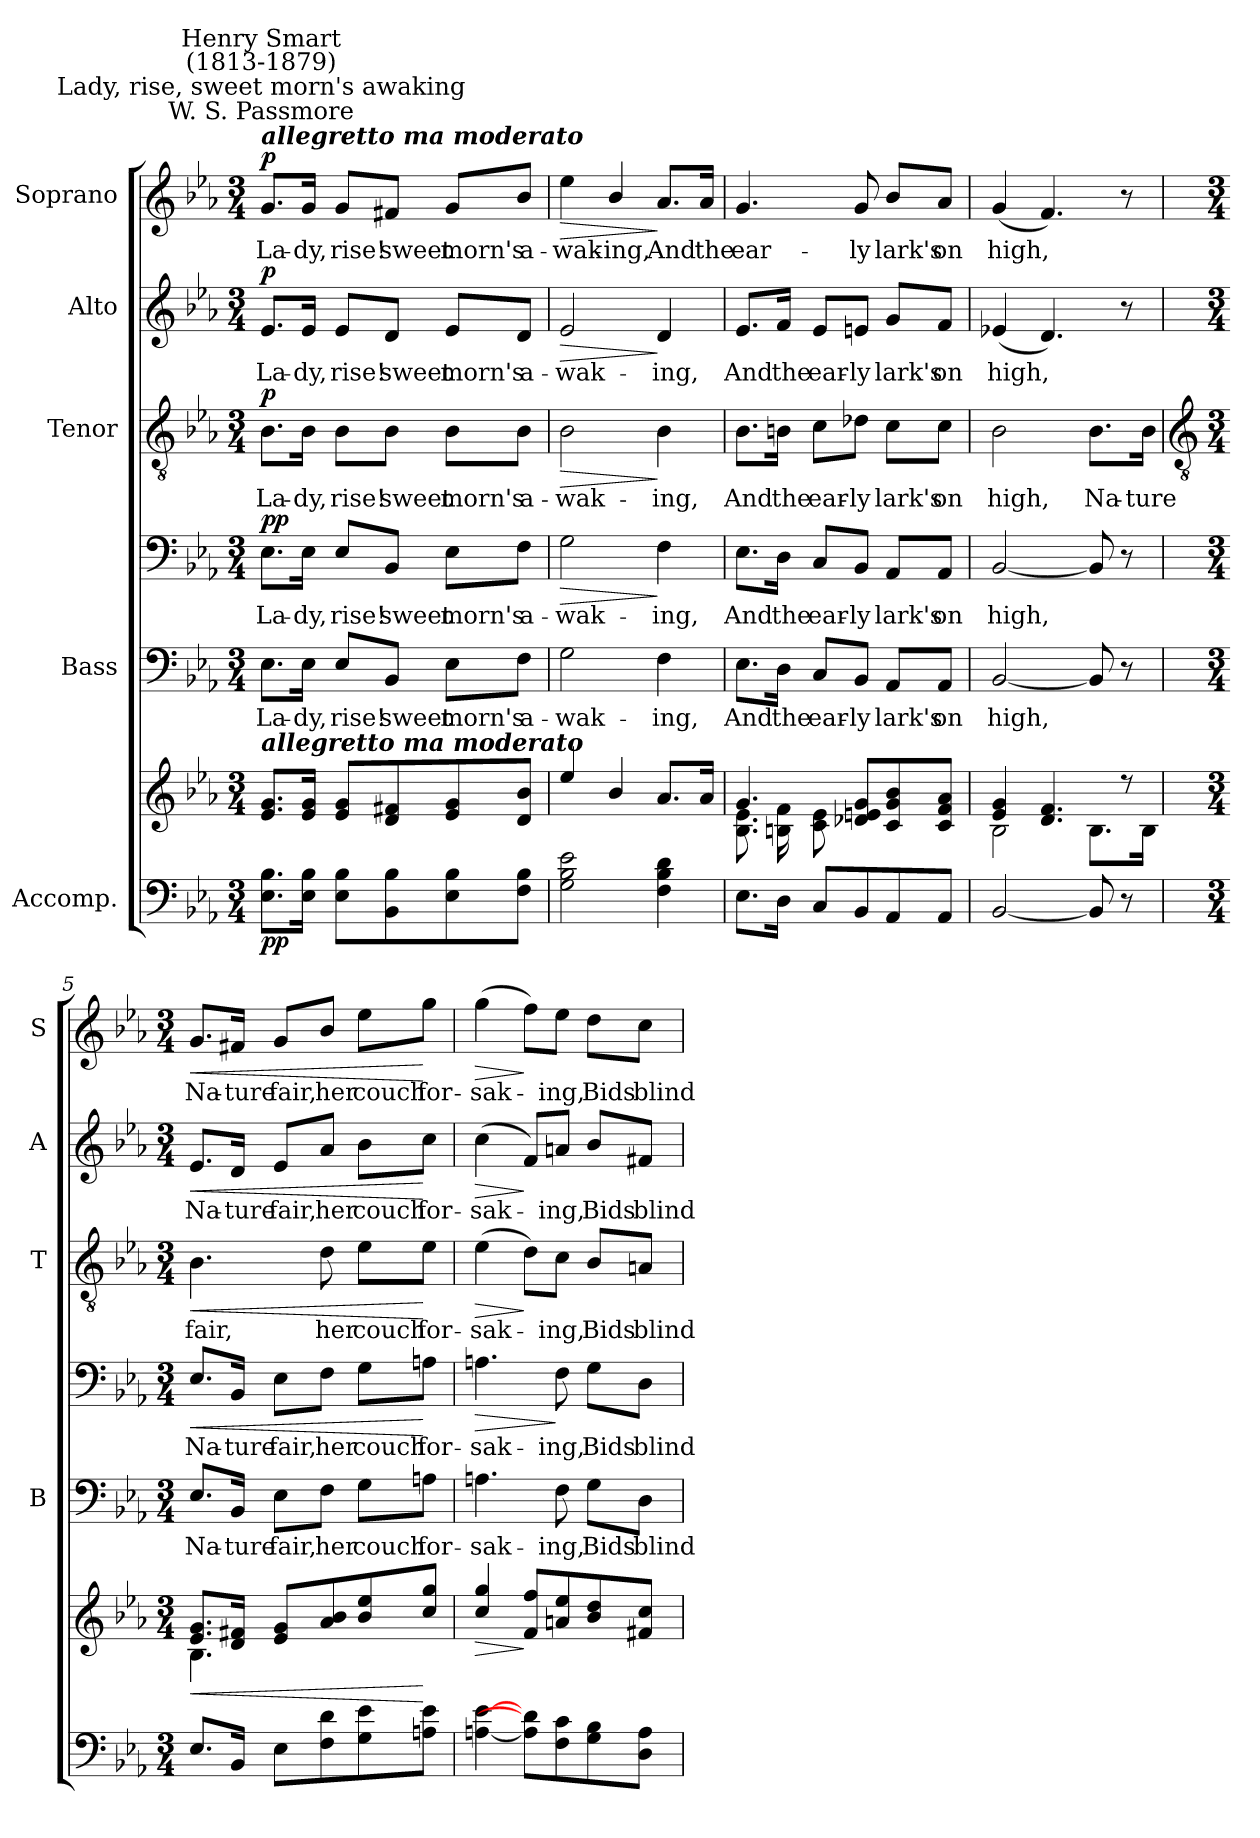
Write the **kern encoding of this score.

**kern	**kern	**dynam	**kern	**text	**kern	**text	**dynam	**kern	**text	**dynam	**kern	**text	**dynam	**kern	**text	**dynam
*part5	*part5	*part5	*part4	*part4	*part4	*part4	*part4	*part3	*part3	*part3	*part2	*part2	*part2	*part1	*part1	*part1
*staff7	*staff6	*staff6/7	*staff5	*staff5	*staff4	*staff4	*staff4/5	*staff3	*staff3	*staff3	*staff2	*staff2	*staff2	*staff1	*staff1	*staff1
*I"Accomp.	*	*	*I"Bass	*	*	*	*	*I"Tenor	*	*	*I"Alto	*	*	*I"Soprano	*	*
*	*	*	*I'B	*	*	*	*	*I'T	*	*	*I'A	*	*	*I'S	*	*
*clefF4	*clefG2	*	*	*	*clefF4	*	*	*clefGv2	*	*	*clefG2	*	*	*clefG2	*	*
*k[b-e-a-]	*k[b-e-a-]	*	*k[b-e-a-]	*	*k[b-e-a-]	*	*	*k[b-e-a-]	*	*	*k[b-e-a-]	*	*	*k[b-e-a-]	*	*
*E-:	*E-:	*	*E-:	*	*E-:	*	*	*E-:	*	*	*E-:	*	*	*E-:	*	*
*M3/4	*M3/4	*	*M3/4	*	*M3/4	*	*	*M3/4	*	*	*M3/4	*	*	*M3/4	*	*
*MM80	*MM80	*	*MM80	*	*MM80	*	*	*MM80	*	*	*MM80	*	*	*MM80	*	*
=1	=1	=1	=1	=1	=1	=1	=1	=1	=1	=1	=1	=1	=1	=1	=1	=1
*	*^	*	*	*	*	*	*	*	*	*	*	*	*	*	*	*
!	!	!	!	!	!	!	!	!	!	!	!	!	!	!	!LO:TX:a:Bi:t=allegretto ma moderato	!	!
!	!	!	!	!	!	!	!	!	!	!	!	!	!	!	!LO:TX:a:cj:t=W. S. Passmore	!	!
!	!	!	!	!	!	!	!	!	!	!	!	!	!	!	!LO:TX:a:cj:t=Lady, rise, sweet morn's awaking	!	!
!	!	!	!	!	!	!	!	!	!	!	!	!	!	!	!LO:TX:a:cj:t=Henry Smart\n(1813-1879)	!	!
!	!LO:TX:a:Bi:t=allegretto ma moderato	!	!	!	!	!	!	!	!	!	!	!	!	!	!	!	!
!	!	!LO:N:vis=1	!LO:DY:b=2	!	!LO:LY:b	!	!LO:LY:b	!	!	!LO:LY:b	!	!	!LO:LY:b	!	!	!LO:LY:b	!
!	!	!	!LO:DY:n=1:b	!	!	!	!	!LO:DY:b=2	!	!	!	!	!	!	!	!	!
!	!	!	!	!	!	!	!	!LO:DY:n=1:b	!	!	!LO:DY:b	!	!	!LO:DY:b	!	!	!LO:DY:b
8.E- 8.B-L	8.e- 8.gL	2.ryy	p p	8.E-L	La-	8.E-\L	La-	p p	8.B-\L	La-	p	8.e-/L	La-	p	8.g/L	La-	p
!	!	!	!	!	!LO:LY:b	!	!LO:LY:b	!	!	!LO:LY:b	!	!	!LO:LY:b	!	!	!LO:LY:b	!
16E- 16B-J	16e- 16gJ	.	.	16E-Jk	-dy,	16E-\Jk	-dy,	.	16B-\Jk	-dy,	.	16e-/Jk	-dy,	.	16g/Jk	-dy,	.
!	!	!	!	!	!LO:LY:b	!	!LO:LY:b	!	!	!LO:LY:b	!	!	!LO:LY:b	!	!	!LO:LY:b	!
8E- 8B-L	8e- 8gL	.	.	8E-L	rise!	8E-/L	rise!	.	8B-\L	rise!	.	8e-/L	rise!	.	8g/L	rise!	.
!	!	!	!	!	!LO:LY:b	!	!LO:LY:b	!	!	!LO:LY:b	!	!	!LO:LY:b	!	!	!LO:LY:b	!
8BB- 8B-	8d 8f#X	.	.	8BB-J	sweet	8BB-/J	sweet	.	8B-\J	sweet	.	8d/J	sweet	.	8f#X/J	sweet	.
!	!	!	!	!	!LO:LY:b	!	!LO:LY:b	!	!	!LO:LY:b	!	!	!LO:LY:b	!	!	!LO:LY:b	!
8E- 8B-	8e- 8g	.	.	8E-L	morn's	8E-\L	morn's	.	8B-\L	morn's	.	8e-/L	morn's	.	8g/L	morn's	.
!	!	!	!	!	!LO:LY:b	!	!LO:LY:b	!	!	!LO:LY:b	!	!	!LO:LY:b	!	!	!LO:LY:b	!
8F 8B-J	8d 8b-J	.	.	8FJ	a-	8F\J	a-	.	8B-\J	a-	.	8d/J	a-	.	8b-/J	a-	.
=2	=2	=2	=2	=2	=2	=2	=2	=2	=2	=2	=2	=2	=2	=2	=2	=2	=2
!	!	!LO:N:vis=1	!	!	!LO:LY:b	!	!LO:LY:b	!LO:HP:b	!	!LO:LY:b	!LO:HP:b	!	!LO:LY:b	!LO:HP:b	!	!LO:LY:b	!LO:HP:b
2G 2B- 2e-	4ee-	2.ryy	.	2G	-wak-	2G	-wak-	>	2B-	-wak-	>	2e-	-wak-	>	4ee-	-wak-	>
!	!	!	!	!	!	!	!	!	!	!	!	!	!	!	!	!LO:LY:b	!
.	4b-/	.	.	.	.	.	.	.	.	.	.	.	.	.	4b-/	-ing,	.
!	!	!	!	!	!LO:LY:b	!	!LO:LY:b	!	!	!LO:LY:b	!	!	!LO:LY:b	!	!	!LO:LY:b	!
4F 4B- 4d	8.a-L	.	.	4F	-ing,	4F	-ing,	]	4B-	-ing,	]	4d	-ing,	]	8.a-/L	And	]
!	!	!	!	!	!	!	!	!	!	!	!	!	!	!	!	!LO:LY:b	!
.	16a-J	.	.	.	.	.	.	.	.	.	.	.	.	.	16a-/Jk	the	.
=3	=3	=3	=3	=3	=3	=3	=3	=3	=3	=3	=3	=3	=3	=3	=3	=3	=3
!	!	!	!	!	!LO:LY:b	!	!LO:LY:b	!	!	!LO:LY:b	!	!	!LO:LY:b	!	!	!LO:LY:b	!
8.E-L	4.g	8.B-\ 8.e-\L	.	8.E-\L	And	8.E-\L	And	.	8.B-\L	And	.	8.e-/L	And	.	4.g	ear-	.
!	!	!	!	!	!LO:LY:b	!	!LO:LY:b	!	!	!LO:LY:b	!	!	!LO:LY:b	!	!	!	!
16DJ	.	16Bn\ 16f\L	.	16D\Jk	the	16D\Jk	the	.	16Bn\Jk	the	.	16f/Jk	the	.	.	.	.
!	!	!	!	!	!LO:LY:b	!	!LO:LY:b	!	!	!LO:LY:b	!	!	!LO:LY:b	!	!	!	!
8CL	.	8c\ 8e-\J	.	8C/L	ear-	8C/L	ear-	.	8c\L	ear-	.	8e-/L	ear-	.	.	.	.
!	!	!	!	!	!LO:LY:b	!	!LO:LY:b	!	!	!LO:LY:b	!	!	!LO:LY:b	!	!	!LO:LY:b	!
8BB-	8d-X 8en 8gL	4.ryy	.	8BB-/J	-ly	8BB-/J	-ly	.	8d-X\J	-ly	.	8en/J	-ly	.	8g	-ly	.
!	!	!	!	!	!LO:LY:b	!	!LO:LY:b	!	!	!LO:LY:b	!	!	!LO:LY:b	!	!	!LO:LY:b	!
8AA-	8c/ 8g/ 8b-/	.	.	8AA-/L	lark's	8AA-/L	lark's	.	8c\L	lark's	.	8g/L	lark's	.	8b-/L	lark's	.
!	!	!	!	!	!LO:LY:b	!	!LO:LY:b	!	!	!LO:LY:b	!	!	!LO:LY:b	!	!	!LO:LY:b	!
8AA-J	8c 8f 8a-J	.	.	8AA-/J	on	8AA-/J	on	.	8c\J	on	.	8f/J	on	.	8a-/J	on	.
=4	=4	=4	=4	=4	=4	=4	=4	=4	=4	=4	=4	=4	=4	=4	=4	=4	=4
!	!	!	!	!	!LO:LY:b	!	!LO:LY:b	!	!	!LO:LY:b	!	!	!LO:LY:b	!	!	!LO:LY:b	!
[2BB-	4e- 4g	2B-\	.	[2BB-	high,	[2BB-	high,	.	2B-	high,	.	(<4e-X	high,	.	(<4g	high,	.
.	4.d 4.f	.	.	.	.	.	.	.	.	.	.	4.d)	.	.	4.f)	.	.
!	!	!	!	!	!	!	!	!	!	!LO:LY:b	!	!	!	!	!	!	!
8BB-]	.	8.B-\L	.	8BB-]	.	8BB-]	.	.	8.B-\L	Na-	.	.	.	.	.	.	.
8r	8r	.	.	8r	.	8r	.	.	.	.	.	8r	.	.	8r	.	.
!	!	!	!	!	!	!	!	!	!	!LO:LY:b	!	!	!	!	!	!	!
.	.	16B-\J	.	.	.	.	.	.	16B-\Jk	-ture	.	.	.	.	.	.	.
!!LO:LB:g=z
=5	=5	=5	=5	=5	=5	=5	=5	=5	=5	=5	=5	=5	=5	=5	=5	=5	=5
*	*	*	*	*	*	*	*	*	*clefGv2	*	*	*	*	*	*	*	*
*M3/4	*M3/4	*	*	*M3/4	*	*M3/4	*	*	*M3/4	*	*	*M3/4	*	*	*M3/4	*	*
!	!	!	!LO:HP:b	!	!LO:LY:b	!	!LO:LY:b	!LO:HP:b	!	!LO:LY:b	!LO:HP:b	!	!LO:LY:b	!LO:HP:b	!	!LO:LY:b	!LO:HP:b
8.E-L	8.e- 8.gL	4.B-\	<	8.E-/L	Na-	8.E-/L	Na-	<	4.B-	fair,	<	8.e-/L	Na-	<	8.g/L	Na-	<
!	!	!	!	!	!LO:LY:b	!	!LO:LY:b	!	!	!	!	!	!LO:LY:b	!	!	!LO:LY:b	!
16BB-J	16d 16f#XJ	.	.	16BB-/Jk	-ture	16BB-/Jk	-ture	.	.	.	.	16d/Jk	-ture	.	16f#X/Jk	-ture	.
!	!	!	!	!	!LO:LY:b	!	!LO:LY:b	!	!	!	!	!	!LO:LY:b	!	!	!LO:LY:b	!
8E-L	8e- 8gL	.	.	8E-\L	fair,	8E-\L	fair,	.	.	.	.	8e-/L	fair,	.	8g/L	fair,	.
!	!	!	!	!	!LO:LY:b	!	!LO:LY:b	!	!	!LO:LY:b	!	!	!LO:LY:b	!	!	!LO:LY:b	!
8F 8d	8a- 8b-	4.ryy	.	8F\J	her	8F\J	her	.	8d	her	.	8a-/J	her	.	8b-/J	her	.
!	!	!	!	!	!LO:LY:b	!	!LO:LY:b	!	!	!LO:LY:b	!	!	!LO:LY:b	!	!	!LO:LY:b	!
8G 8e-	8b- 8ee-	.	.	8G\L	couch	8G\L	couch	.	8e-\L	couch	.	8b-\L	couch	.	8ee-\L	couch	.
!	!	!	!	!	!LO:LY:b	!	!LO:LY:b	!	!	!LO:LY:b	!	!	!LO:LY:b	!	!	!LO:LY:b	!
8An 8e-J	8cc 8ggJ	.	[	8An\J	for-	8An\J	for-	[	8e-\J	for-	[	8cc\J	for-	[	8gg\J	for-	[
=6	=6	=6	=6	=6	=6	=6	=6	=6	=6	=6	=6	=6	=6	=6	=6	=6	=6
!	!	!LO:N:vis=1	!LO:HP:b	!	!LO:LY:b	!	!LO:LY:b	!LO:HP:b	!	!LO:LY:b	!LO:HP:b	!	!LO:LY:b	!LO:HP:b	!	!LO:LY:b	!LO:HP:b
[4An [4e-	4cc 4gg	2.ryy	>	4.An	-sak-	4.An	-sak-	>	(>4e-	-sak-	>	(4cc	-sak-	>	(>4gg	-sak-	>
8A] 8d]L	8f 8ffL	.	]	.	.	.	.	.	8d\L)	.	]	8f/L)	.	]	8ff\L)	.	]
!	!	!	!	!	!LO:LY:b	!	!LO:LY:b	!	!	!LO:LY:b	!	!	!LO:LY:b	!	!	!LO:LY:b	!
8F 8c	8an 8ee-	.	.	8F	-ing,	8F	-ing,	]	8c\J	ing,	.	8an/J	ing,	.	8ee-\J	ing,	.
!	!	!	!	!	!LO:LY:b	!	!LO:LY:b	!	!	!LO:LY:b	!	!	!LO:LY:b	!	!	!LO:LY:b	!
8G 8B-	8b- 8dd	.	.	8G\L	Bids	8G\L	Bids	.	8B-/L	Bids	.	8b-/L	Bids	.	8dd\L	Bids	.
!	!	!	!	!	!LO:LY:b	!	!LO:LY:b	!	!	!LO:LY:b	!	!	!LO:LY:b	!	!	!LO:LY:b	!
8D 8AJ	8f#X 8ccJ	.	.	8D\J	blind	8D\J	blind	.	8An/J	blind	.	8f#X/J	blind	.	8cc\J	blind	.
*	*v	*v	*	*	*	*	*	*	*	*	*	*	*	*	*	*	*
=	=	=	=	=	=	=	=	=	=	=	=	=	=	=	=	=
*-	*-	*-	*-	*-	*-	*-	*-	*-	*-	*-	*-	*-	*-	*-	*-	*-
